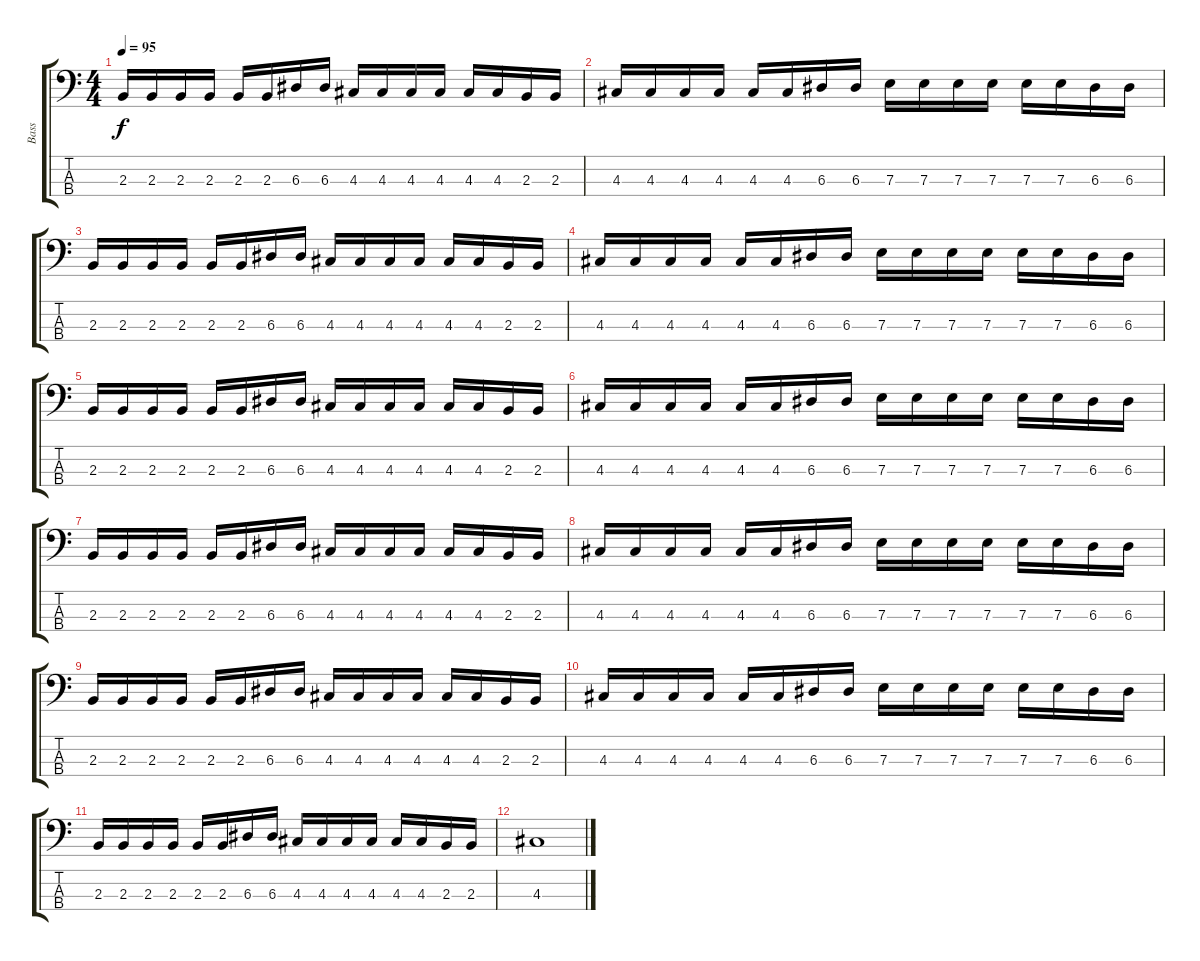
\track ("Bass" "Bass") {instrument electricbasspick}
\staff {score tabs}
\tuning (G2 D2 A1 E1) {hide}
\ts (4 4)
\tempo 95
\clef f4
\ks c
2.3.16{dy f} 2.3.16 2.3.16 2.3.16 2.3.16 2.3.16 6.3.16 6.3.16 4.3.16 4.3.16 4.3.16 4.3.16 4.3.16 4.3.16 2.3.16 2.3.16 |
4.3.16 4.3.16 4.3.16 4.3.16 4.3.16 4.3.16 6.3.16 6.3.16 7.3.16 7.3.16 7.3.16 7.3.16 7.3.16 7.3.16 6.3.16 6.3.16 |
2.3.16 2.3.16 2.3.16 2.3.16 2.3.16 2.3.16 6.3.16 6.3.16 4.3.16 4.3.16 4.3.16 4.3.16 4.3.16 4.3.16 2.3.16 2.3.16 |
4.3.16 4.3.16 4.3.16 4.3.16 4.3.16 4.3.16 6.3.16 6.3.16 7.3.16 7.3.16 7.3.16 7.3.16 7.3.16 7.3.16 6.3.16 6.3.16 |
2.3.16 2.3.16 2.3.16 2.3.16 2.3.16 2.3.16 6.3.16 6.3.16 4.3.16 4.3.16 4.3.16 4.3.16 4.3.16 4.3.16 2.3.16 2.3.16 |
4.3.16 4.3.16 4.3.16 4.3.16 4.3.16 4.3.16 6.3.16 6.3.16 7.3.16 7.3.16 7.3.16 7.3.16 7.3.16 7.3.16 6.3.16 6.3.16 |
2.3.16 2.3.16 2.3.16 2.3.16 2.3.16 2.3.16 6.3.16 6.3.16 4.3.16 4.3.16 4.3.16 4.3.16 4.3.16 4.3.16 2.3.16 2.3.16 |
4.3.16 4.3.16 4.3.16 4.3.16 4.3.16 4.3.16 6.3.16 6.3.16 7.3.16 7.3.16 7.3.16 7.3.16 7.3.16 7.3.16 6.3.16 6.3.16 |
2.3.16 2.3.16 2.3.16 2.3.16 2.3.16 2.3.16 6.3.16 6.3.16 4.3.16 4.3.16 4.3.16 4.3.16 4.3.16 4.3.16 2.3.16 2.3.16 |
4.3.16 4.3.16 4.3.16 4.3.16 4.3.16 4.3.16 6.3.16 6.3.16 7.3.16 7.3.16 7.3.16 7.3.16 7.3.16 7.3.16 6.3.16 6.3.16 |
2.3.16 2.3.16 2.3.16 2.3.16 2.3.16 2.3.16 6.3.16 6.3.16 4.3.16 4.3.16 4.3.16 4.3.16 4.3.16 4.3.16 2.3.16 2.3.16 |
4.3.1
